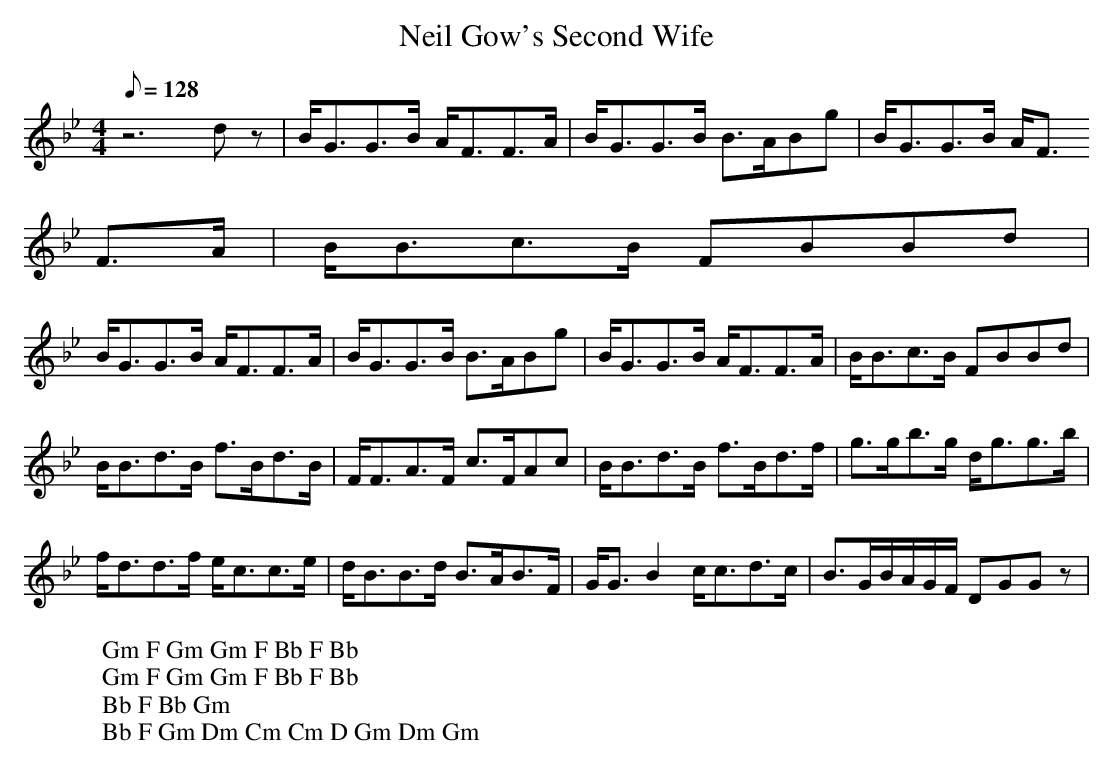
X:1
T:Neil Gow's Second Wife
M:4/4
L:1/8
Q:128
K:Bb
z6dz|B/G3/2G3/2B/ A/F3/2F3/2A/|B/G3/2G3/2B/ B3/2A/Bg|B/G3/2G3/2B/ A/F3/2
F3/2A/|B/B3/2c3/2B/ FBBd|
W:Gm F Gm Gm F Bb F Bb
B/G3/2G3/2B/ A/F3/2F3/2A/|B/G3/2G3/2B/ B3/2A/Bg|B/G3/2G3/2B/ A/F3/2F3/2A/|B/B3/2c3/2B/ FBBd|
W:Gm F Gm Gm F Bb F Bb
B/B3/2d3/2B/ f3/2B/d3/2B/|F/F3/2A3/2F/ c3/2F/Ac|B/B3/2d3/2B/ f3/2B/d3/2f/|g3/2g/b3/2g/ d/g3/2g3/2b/|
W:Bb F Bb Gm
f/d3/2d3/2f/ e/c3/2c3/2e/|d/B3/2B3/2d/ B3/2A/B3/2F/|G/G3/2B2 c/c3/2d3/2c/|B3/2G/B/A/G/F/ DGGz|
W:Bb F Gm Dm Cm Cm D Gm Dm Gm
